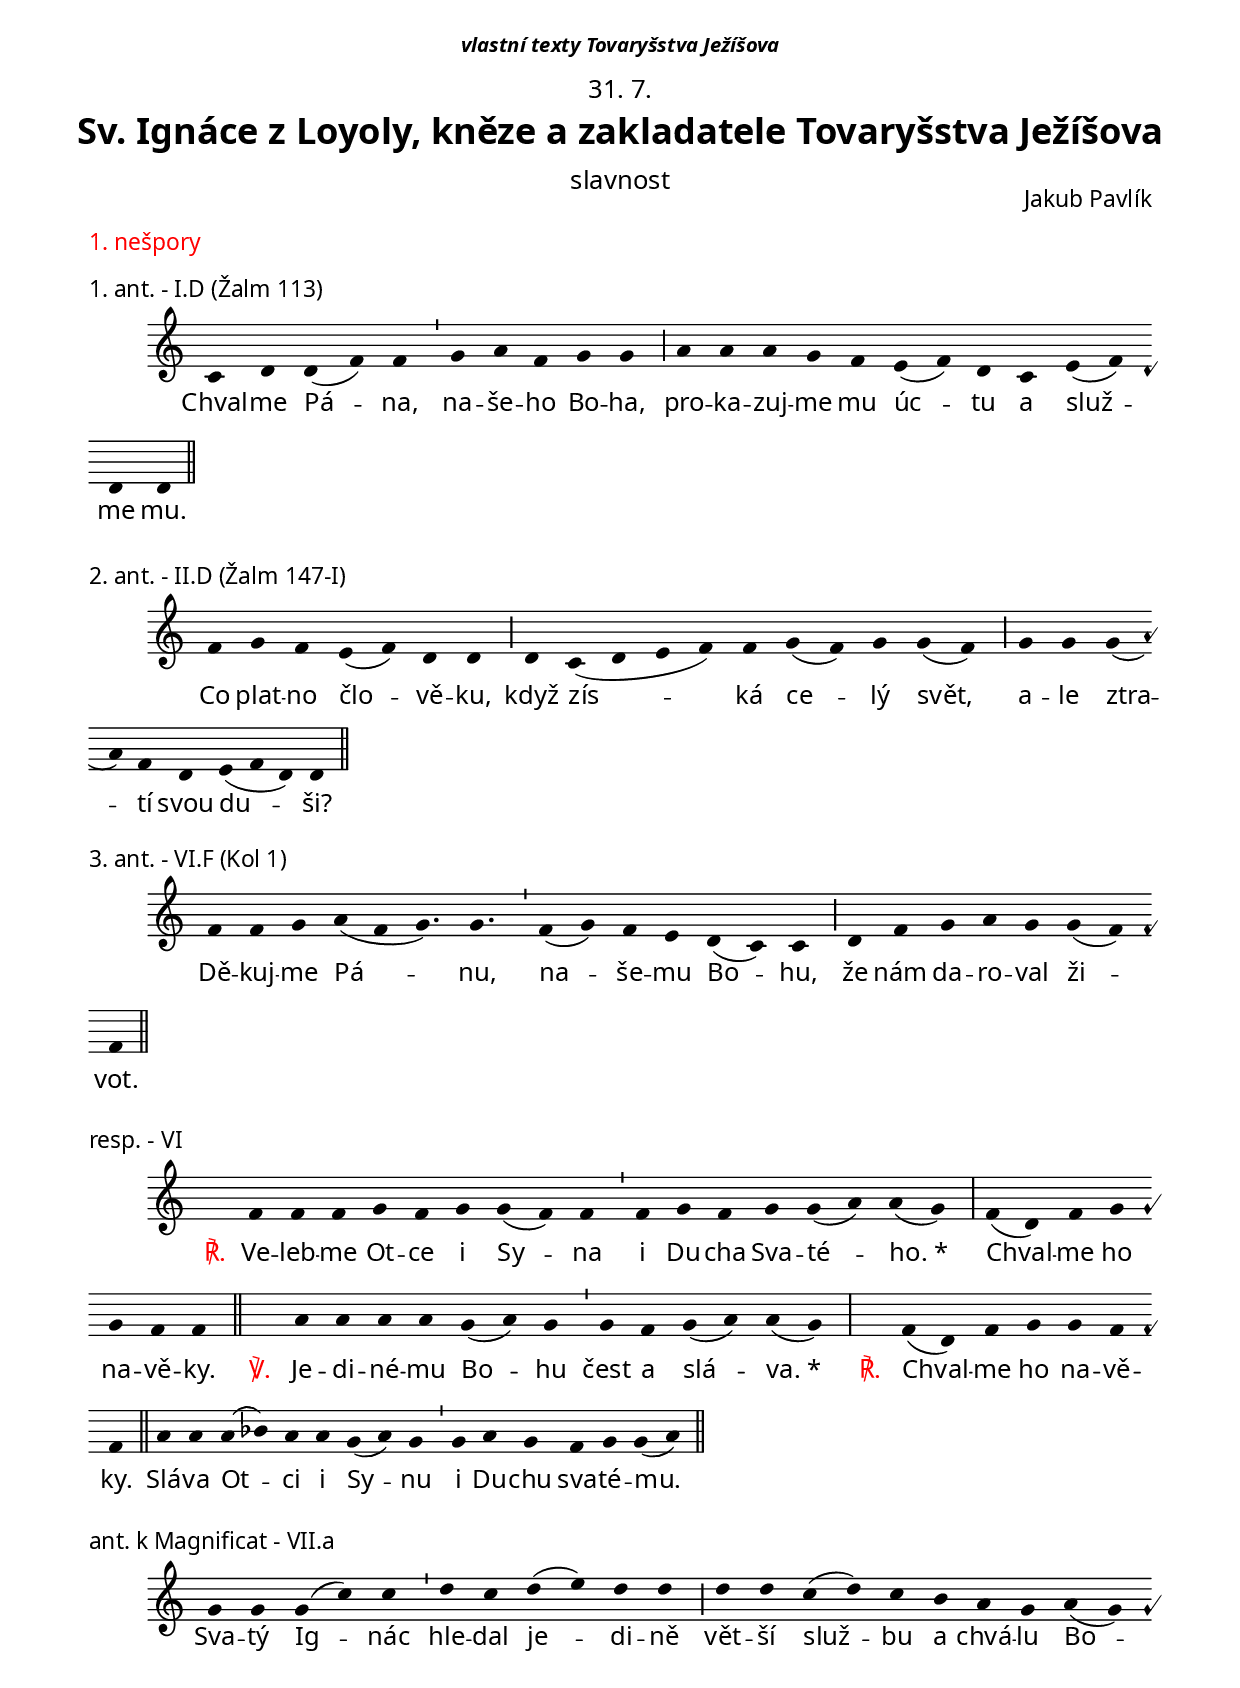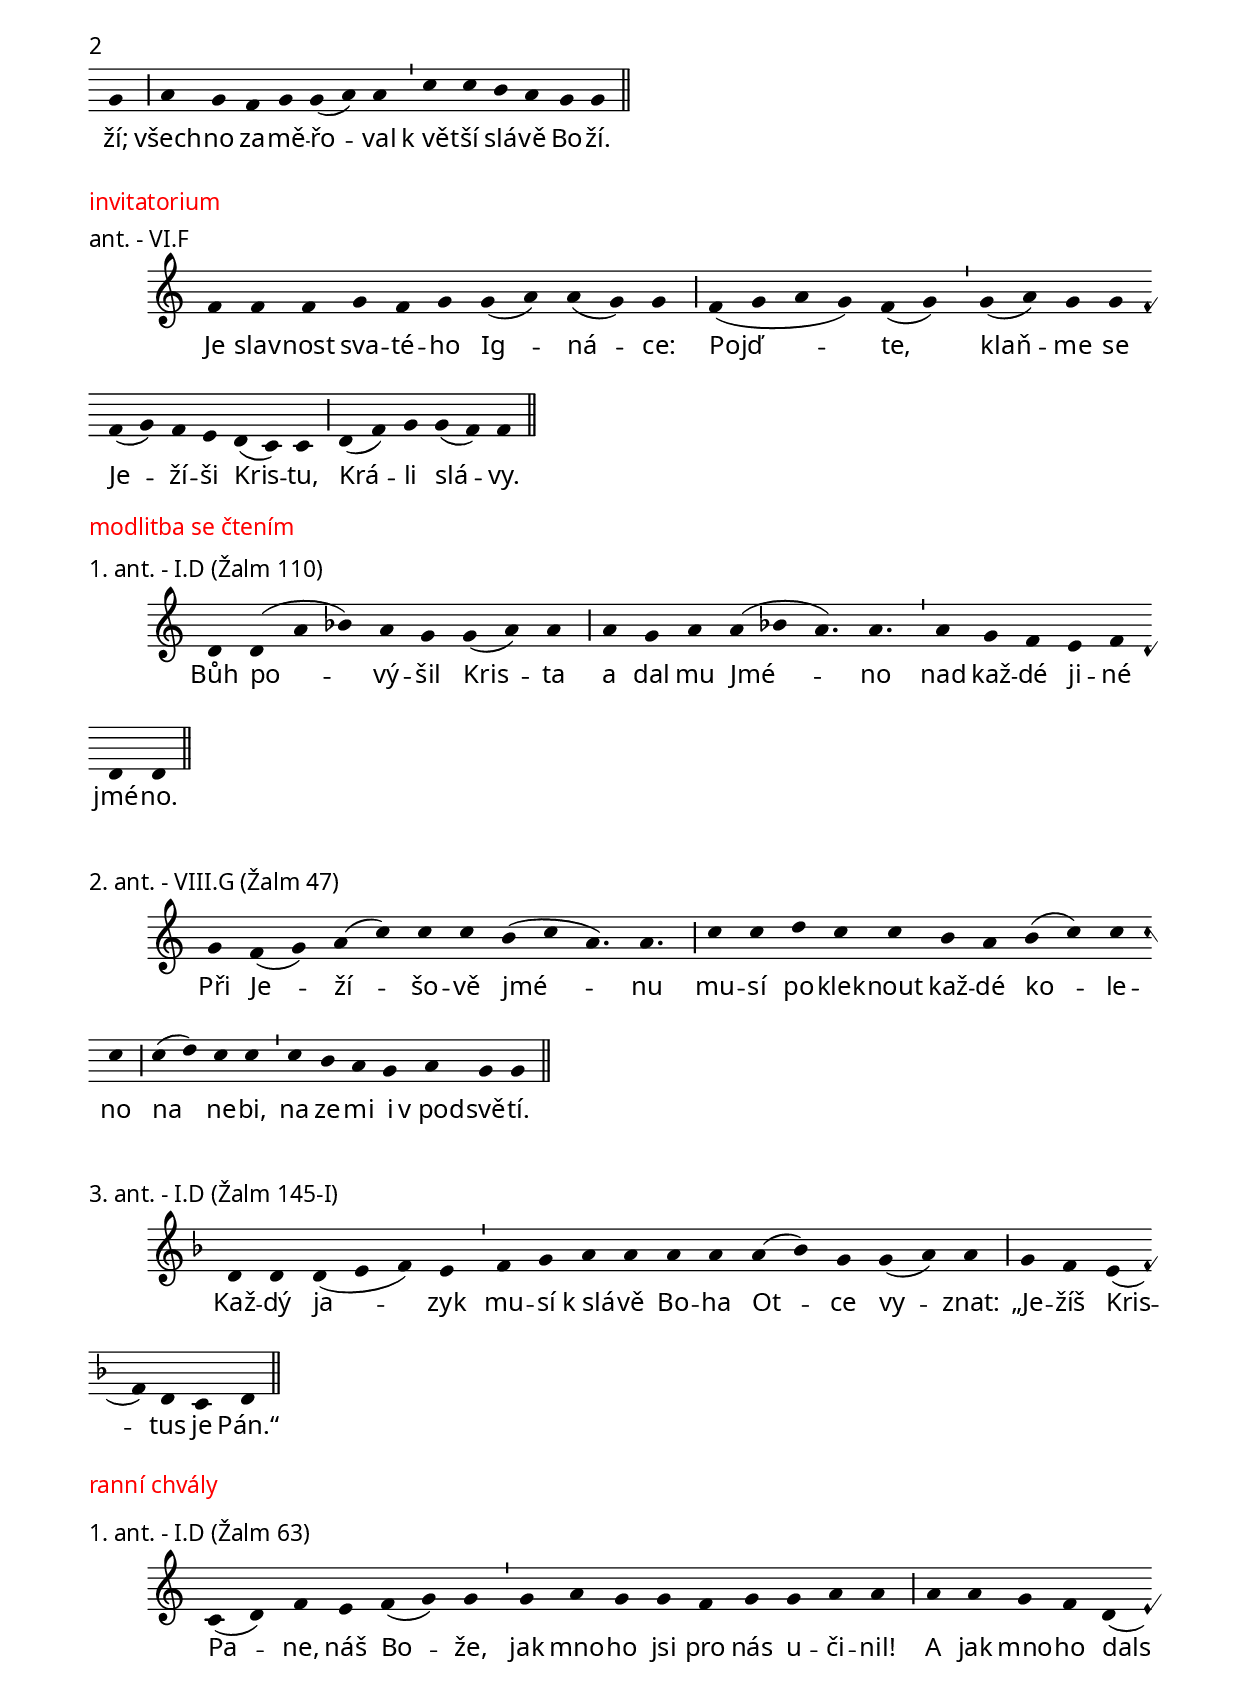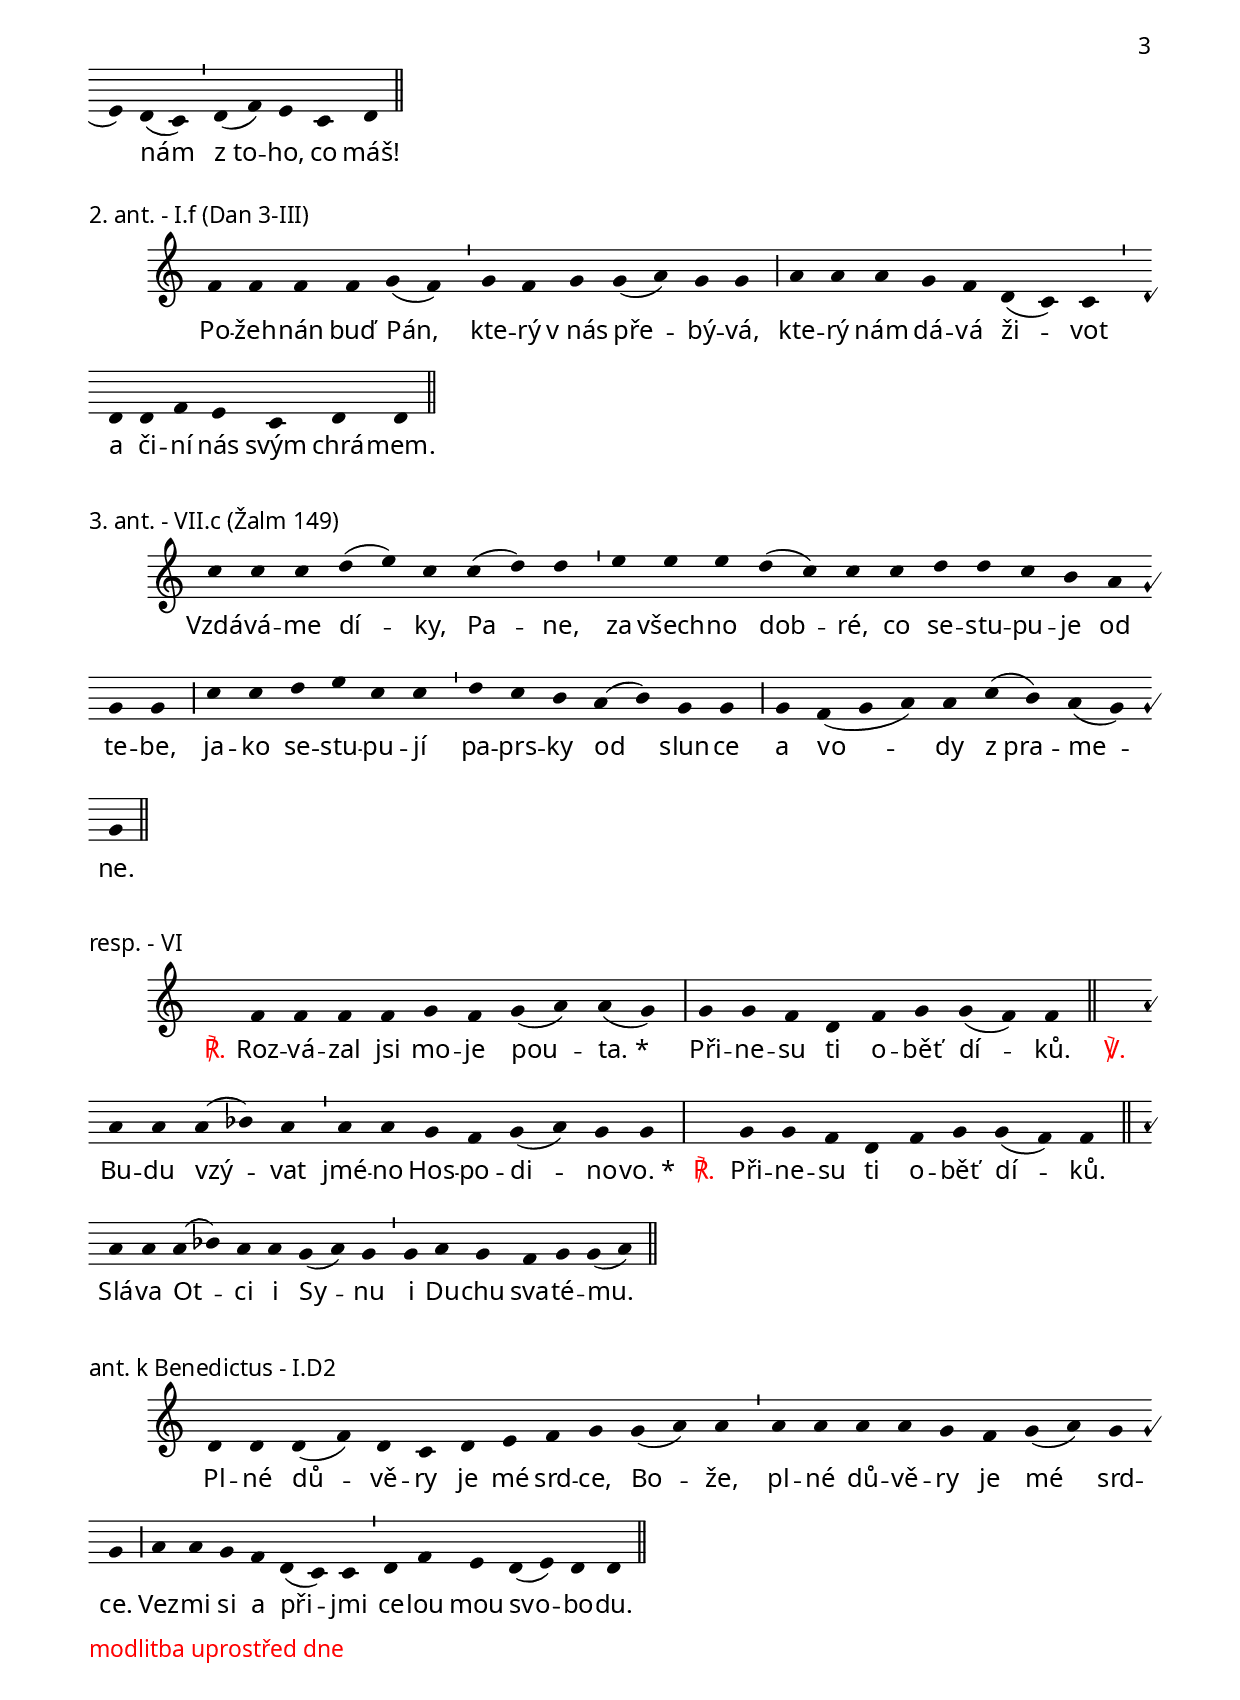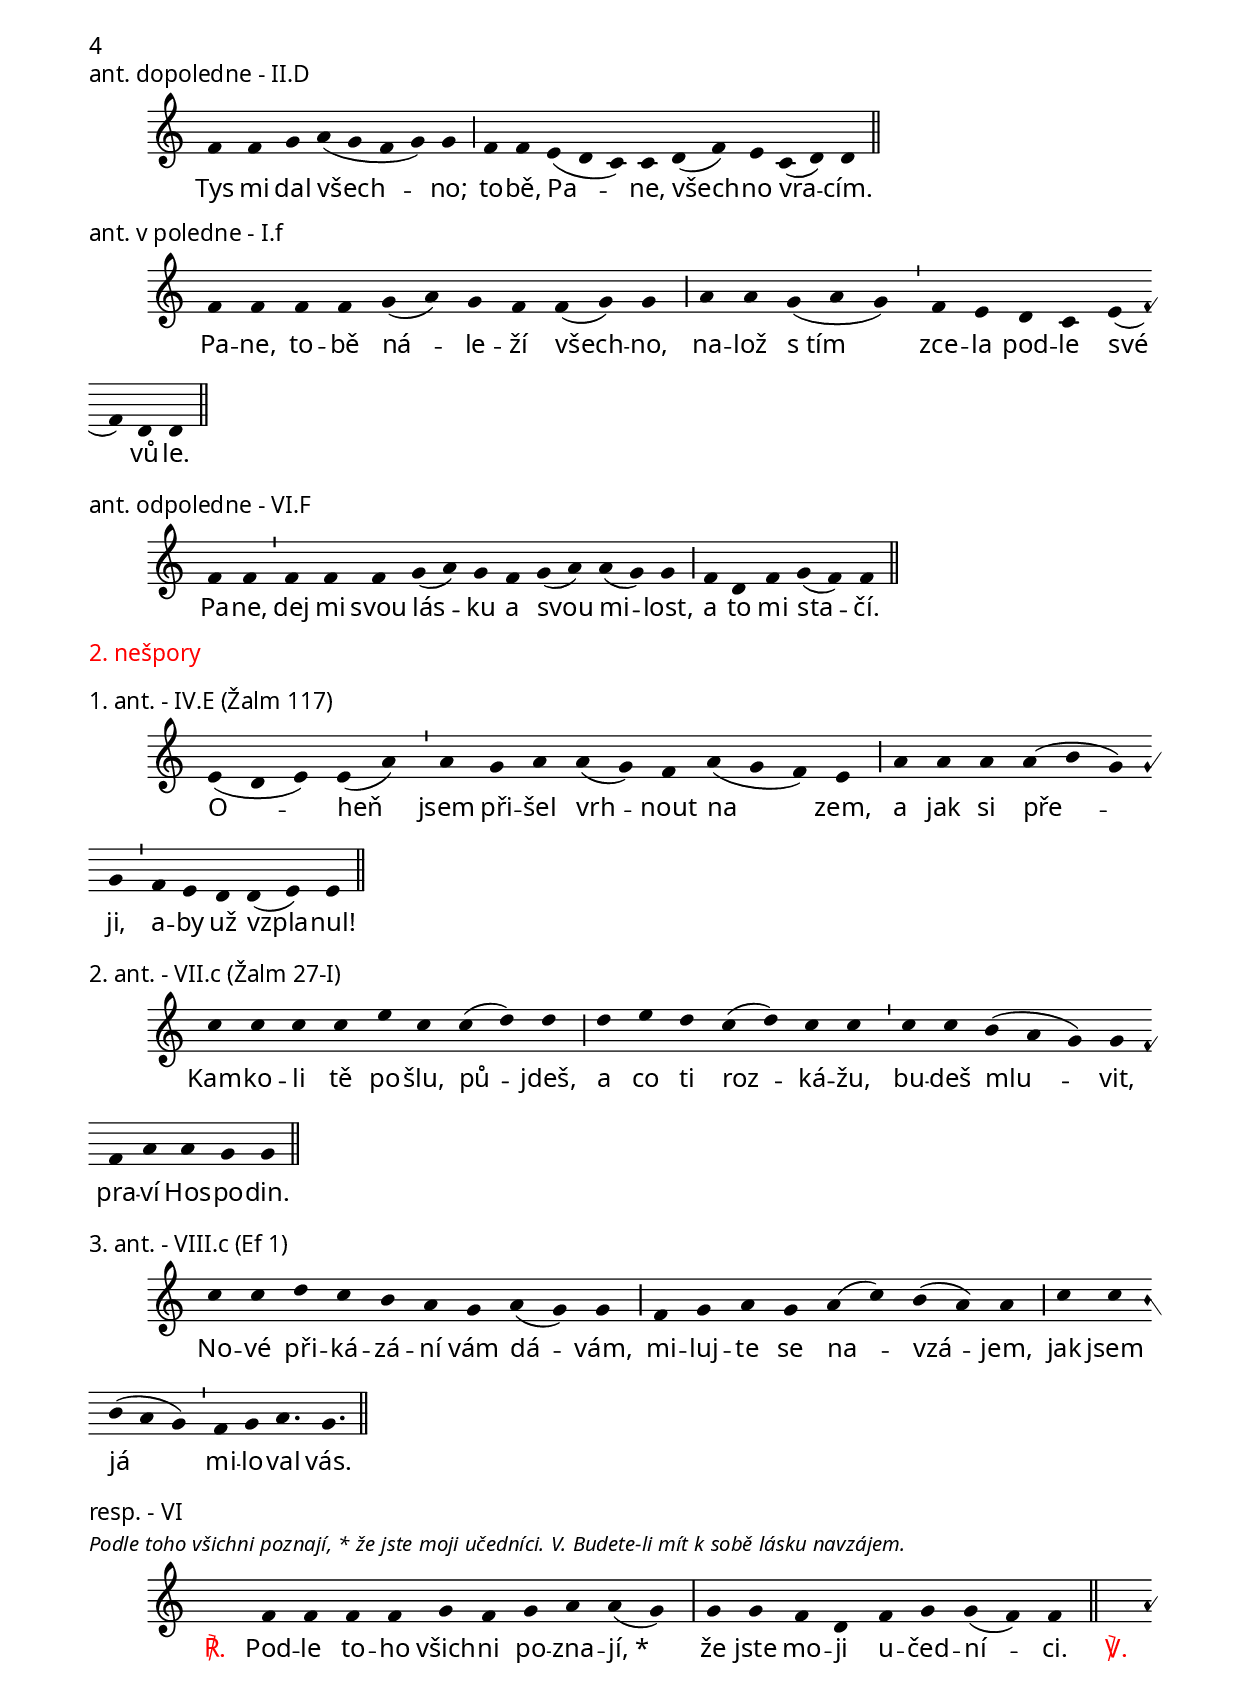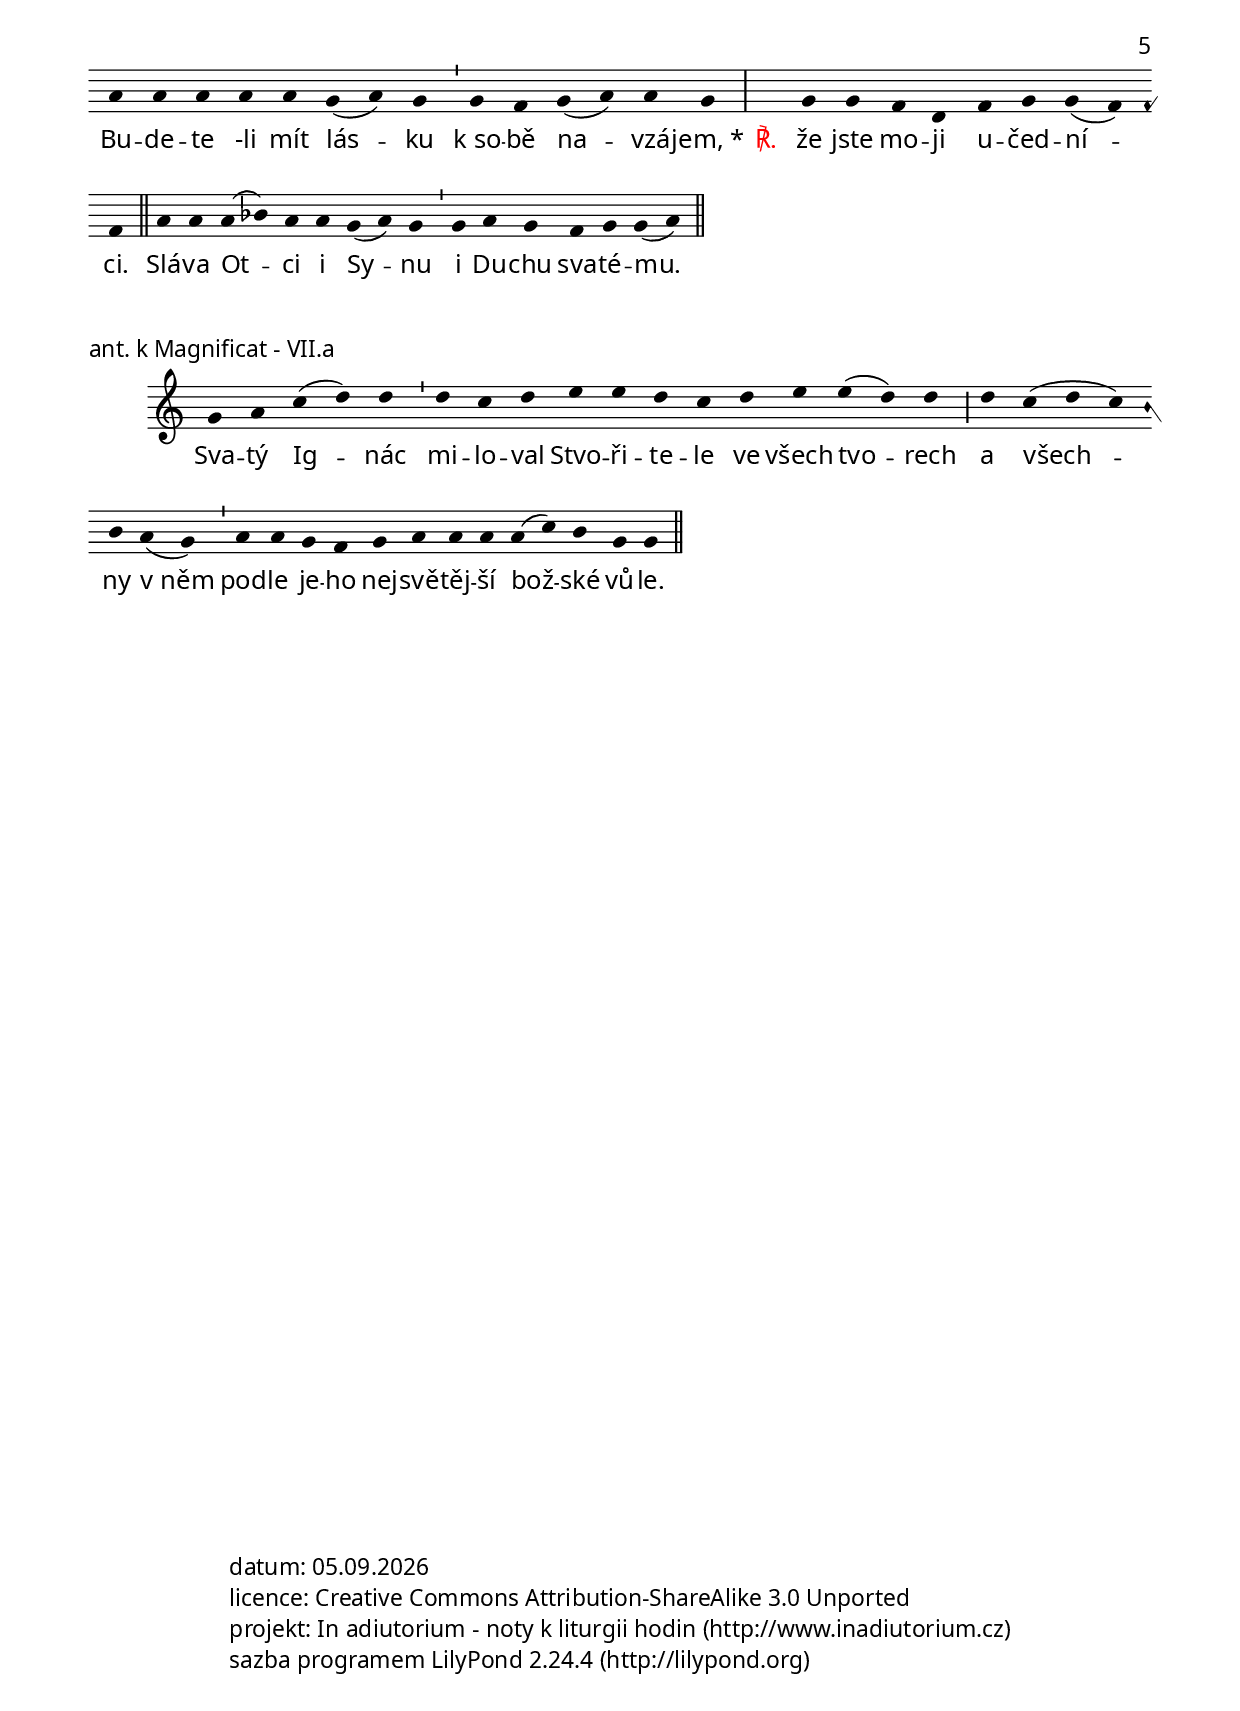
\version "2.19.80"

\include "../../spolecne.ly"
\include "../../spolecne/reholni.ly"
\include "../../dilyresponsorii.ly"

\header {
  title = \markup\titleSvatek
            "Sv. Ignáce z Loyoly, kněze a zakladatele Tovaryšstva Ježíšova"
            slavnost
            "31. 7."
            "vlastní texty Tovaryšstva Ježíšova"
  composer = "Jakub Pavlík"
}

\markup {\nadpisHodinka {"1. nešpory"}}

\score {
  \relative c' {
    \choralniRezim
    c4 d d( f) f \barMin
    g a f g g \barMaior
    a a a g f e( f) d c e( f) d d \barFinalis
  }
  \addlyrics {
    Chval -- me Pá -- na,
    na -- še -- ho Bo -- ha,
    pro -- ka -- zuj -- me mu úc -- tu a služ -- me mu.
  }
  \header {
    quid = "1. ant."
    modus = "I"
    differentia = "D"
    psalmus = "Žalm 113"
    id = "1ne-a1"
    piece = \markup\sestavTitulek
  }
}

\score {
  \relative c' {
    \choralniRezim
    f4 g f e( f) d d \barMaior
    d c( d e f) f g( f) g g( f) \barMaior
    g g g( a) f d e( f d) d \barFinalis
  }
  \addlyrics {
    Co plat -- no člo -- vě -- ku,
    když zís -- ká ce -- lý svět,
    a -- le ztra -- tí svou du -- ši?
  }
  \header {
    quid = "2. ant."
    modus = "II"
    differentia = "D"
    psalmus = "Žalm 147-I"
    fial = "sanktoral/0731ignac.ly#amag?konec=24"
    id = "1ne-a2"
    piece = \markup\sestavTitulek
  }
}

\score {
  \relative c' {
    \choralniRezim
    f4 f g a( f g4.) g \barMin
    f4( g) f e d( c) c \barMaior
    d f g a g g( f) f \barFinalis
  }
  \addlyrics {
    Dě -- kuj -- me Pá -- nu,
    na -- še -- mu Bo -- hu,
    že nám da -- ro -- val ži -- vot.
  }
  \header {
    quid = "3. ant."
    modus = "VI"
    differentia = "F"
    psalmus = "Kol 1"
    placet = "zejm. nasazení _že nám_ je neelegantní"
    id = "1ne-a3"
    piece = \markup\sestavTitulek
  }
}

\score {
  \relative c' {
    \choralniRezim

    % R
    \neviditelna f
    f4 f f g f g g( f) f \barMin f g f g g( a) a( g) \barMax
    f( d) f g g f f \barFinalis
    % V
    \neviditelna a
    a4 a a a g( a) g \barMin g f g( a) a( g) \barMax
    % R
    \neviditelna a
    f( d) f g g f f \barFinalis
    % Slava
    \respVIdoxologie \barFinalis
  }
  \addlyrics {
    \Response Ve -- leb -- me Ot -- ce i Sy -- na i Du -- cha Sva -- té -- ho._*
    Chval -- me ho na -- vě -- ky.
    \Verse Je -- di -- né -- mu Bo -- hu čest a slá -- va._*
    \Response Chval -- me ho na -- vě -- ky.
    \textRespDoxologie
  }
  \header {
    quid = "resp."
    modus = "VI"
    id = "1ne-r"
    piece = \markup {\sestavTitulekResp}
  }
}

\score {
  \relative c'' {
    \choralniRezim
    g4 g g( c) c \barMin
    d c d( e) d d \barMaior
    d d c( d) c b a g a( g) g \barMaior
    a g f g g( a) a \barMin
    c c b a g g \barFinalis
  }
  \addlyrics {
    Sva -- tý Ig -- nác
    hle -- dal je -- di -- ně
    vět -- ší služ -- bu a chvá -- lu Bo -- ží;
    všech -- no za -- mě -- řo -- val
    k_vět -- ší slá -- vě Bo -- ží.
  }
  \header {
    quid = "ant. k Magnificat"
    modus = "VII"
    differentia = "a"
    psalmus = ""
    placet = "stálo by za to vyzkoušet jiné varianty frázování"
    id = "1ne-amag"
    piece = \markup\sestavTitulekBezZalmu
  }
}

\markup {\nadpisHodinka {"invitatorium"}}

\score {
  \relative c' {
    \choralniRezim
    f4 f f g f g g( a) a( g) g \barMaior
    f( g a g) f( g) \barMin
    g( a) g g f( g) f e d( c) c \barMaior
    d( f) g g( f) f \barFinalis
  }
  \addlyrics {
    Je slav -- nost sva -- té -- ho Ig -- ná -- ce:
    Pojď -- te,
    klaň -- me se Je -- ží -- ši Kris -- tu,
    Krá -- li slá -- vy.
  }
  \header {
    quid = "ant."
    modus = "VI"
    differentia = "F"
    psalmus = ""
    id = "invit"
    piece = \markup\sestavTitulekBezZalmu
  }
}

\markup {\nadpisHodinka {"modlitba se čtením"}}

\score {
  \relative c' {
    \choralniRezim
    d4 d( a' bes) a g g( a) a \barMaior
    a g a a( bes a4.) a \barMin
    a4 g f e f d d \barFinalis
  }
  \addlyrics {
    Bůh po -- vý -- šil Kris -- ta
    a dal mu Jmé -- no
    nad kaž -- dé ji -- né jmé -- no.
  }
  \header {
    quid = "1. ant."
    modus = "I"
    differentia = "D"
    psalmus = "Žalm 110"
    id = "mc-a1"
    piece = \markup\sestavTitulek
  }
}

\score {
  \relative c'' {
    \choralniRezim
    g4 f( g) a( c) c c b( c a4.) a \barMaior
    c4 c d c c b a b( c) c c \barMaior
    c( d) c c \barMin
    c b a g a g g \barFinalis
  }
  \addlyrics {
    Při Je -- ží -- šo -- vě jmé -- nu
    mu -- sí po -- klek -- nout kaž -- dé ko -- le -- no
    na ne -- bi, na ze -- mi i v_pod -- svě -- tí.
  }
  \header {
    quid = "2. ant."
    modus = "VIII"
    differentia = "G"
    psalmus = "Žalm 47"
    fial = "antifony/tyden2_1nedele.ly#1ne-ant3?zacatek=23"
    id = "mc-a2"
    piece = \markup\sestavTitulek
  }
}

\score {
  \relative c' {
    \choralniRezim
    \key f \major
    d4 d d( e f) e \barMin
    f g a a a a a( bes) g g( a) a \barMaior
    g f e( f) d c d \barFinalis
  }
  \addlyrics {
    Kaž -- dý ja -- zyk
    mu -- sí k_slá -- vě Bo -- ha Ot -- ce vy -- znat:
    „Je -- žíš Kris -- tus je Pán.“
  }
  \header {
    quid = "3. ant."
    modus = "I"
    differentia = "D"
    psalmus = "Žalm 145-I"
    fial = "antifony/tyden1_6patek.ly#mc-ant3?jiny text"
    id = "mc-a3"
    piece = \markup\sestavTitulek
  }
}

\markup {\nadpisHodinka {"ranní chvály"}}

\score {
  \relative c' {
    \choralniRezim
    c4( d) f e f( g) g \barMin
    g a g g f g g a a \barMaior
    a a g f d( e) d( c) \barMin
    d( f) e c d \barFinalis
  }
  \addlyrics {
    Pa -- ne, náš Bo -- že,
    jak mno -- ho jsi pro nás u -- či -- nil!
    A jak mno -- ho dals nám
    z_to -- ho, co máš!
  }
  \header {
    quid = "1. ant."
    modus = "I"
    differentia = "D"
    psalmus = "Žalm 63"
    id = "rch-a1"
    piece = \markup\sestavTitulek
  }
}

\score {
  \relative c' {
    \choralniRezim
    f4 f f f g( f) \barMin
    g f g g( a) g g \barMaior
    a a a g f d( c) c \barMin
    d d f e c d d \barFinalis
  }
  \addlyrics {
    Po -- žeh -- nán buď Pán,
    kte -- rý v_nás pře -- bý -- vá,
    kte -- rý nám dá -- vá ži -- vot
    a či -- ní nás svým chrá -- mem.
  }
  \header {
    quid = "2. ant."
    modus = "I"
    differentia = "f"
    psalmus = "Dan 3-III"
    id = "rch-a2"
    piece = \markup\sestavTitulek
  }
}

\score {
  \relative c'' {
    \choralniRezim
    c4 c c d( e) c c( d) d \barMin
    e e e d( c) c c d d c b a g g \barMaior
    c c d e c c \barMin
    d c b a( b) g g \barMaior
    g f( g a) a c( b) a( g) g \barFinalis
  }
  \addlyrics {
    Vzdá -- vá -- me dí -- ky, Pa -- ne,
    za všech -- no dob -- ré, co se -- stu -- pu -- je od te -- be,
    ja -- ko se -- stu -- pu -- jí
    pa -- prs -- ky od slun -- ce
    a vo -- dy z_pra -- me -- ne.
  }
  \header {
    quid = "3. ant."
    modus = "VII"
    differentia = "c"
    psalmus = "Žalm 149"
    id = "rch-a3"
    piece = \markup\sestavTitulek
  }
}

\score {
  \relative c' {
    \choralniRezim

    % R
    \neviditelna f
    f4 f f f g f g( a) a( g) \barMax
    g g f d f g g( f) f \barFinalis
    % V
    \neviditelna a
    a4 a a( bes) a \barMin a a g f g( a) g g \barMax
    % R
    \neviditelna a
    g g f d f g g( f) f \barFinalis
    % Slava
    \respVIdoxologie \barFinalis
  }
  \addlyrics {
    \Response Roz -- vá -- zal jsi mo -- je pou -- ta._* Při -- ne -- su ti o -- běť dí -- ků.
    \Verse Bu -- du vzý -- vat jmé -- no Hos -- po -- di -- no -- vo._*
    \Response Při -- ne -- su ti o -- běť dí -- ků.
    \textRespDoxologie
  }
  \header {
    quid = "resp."
    modus = "VI"
    id = "rch-r"
    piece = \markup {\sestavTitulekResp}
  }
}

\score {
  \relative c' {
    \choralniRezim
    d4 d d( f) d c d e f g g( a) a \barMin
    a a a a g f g( a) g g \barMaior
    a a g f d( c) c \barMin
    d f e d( e) d d \barFinalis
  }
  \addlyrics {
    Pl -- né dů -- vě -- ry je mé srd -- ce, Bo -- že,
    pl -- né dů -- vě -- ry je mé srd -- ce.
    Vez -- mi si a při -- jmi
    ce -- lou mou svo -- bo -- du.
  }
  \header {
    quid = "ant. k Benedictus"
    modus = "I"
    differentia = "D2"
    psalmus = ""
    fial = "antifony/tyden4_4streda.ly#rch-ant1?zacatek"
    id = "rch-aben"
    piece = \markup\sestavTitulekBezZalmu
  }
}

\markup {\nadpisHodinka {"modlitba uprostřed dne"}}

\score {
  \relative c' {
    \choralniRezim
    f4 f g a( g f g) g \barMaior
    f f e( d c) c d( f) e c( d) d \barFinalis
  }
  \addlyrics {
    Tys mi dal všech -- no;
    to -- bě, Pa -- ne, všech -- no vra -- cím.
  }
  \header {
    quid = "ant. dopoledne"
    modus = "II"
    differentia = "D"
    psalmus = ""
    id = "tercie"
    piece = \markup\sestavTitulekBezZalmu
  }
}

\score {
  \relative c' {
    \choralniRezim
    f4 f f f g( a) g f f( g) g \barMaior
    a a g( a g) \barMin
    f e d c e( f) d d \barFinalis
  }
  \addlyrics {
    Pa -- ne, to -- bě ná -- le -- ží všech -- no,
    na -- lož s_tím
    zce -- la pod -- le své vů -- le.
  }
  \header {
    quid = "ant. v poledne"
    modus = "I"
    differentia = "f"
    psalmus = ""
    id = "sexta"
    piece = \markup\sestavTitulekBezZalmu
  }
}

\score {
  \relative c' {
    \choralniRezim
    f4 f \barMin
    f f f g( a) g f g( a) a( g) g \barMaior
    f d f g( f) f \barFinalis
  }
  \addlyrics {
    Pa -- ne,
    dej mi svou lás -- ku a svou mi -- lost,
    a to mi sta -- čí.
  }
  \header {
    quid = "ant. odpoledne"
    modus = "VI"
    differentia = "F"
    psalmus = ""
    id = "nona"
    piece = \markup\sestavTitulekBezZalmu
  }
}

\markup {\nadpisHodinka {"2. nešpory"}}

\score {
  \relative c' {
    \choralniRezim
    e4( d e) e( a) \barMin a g a a( g) f a( g f) e \barMaior
    a4 a a a( b g) g \barMin f e d d( e) e \barFinalis
  }
  \addlyrics {
    O -- heň jsem při -- šel vrh -- nout na zem,
    a jak si pře -- ji, a -- by už vzpla -- nul!
  }
  \header {
    quid = "1. ant."
    modus = "IV"
    differentia = "E"
    psalmus = "Žalm 117"
    fial = "mezidobi_nejsvsrdce.ly#1ne-amag"
    id = "2ne-a1"
    piece = \markup\sestavTitulek
  }
}

\score {
  \relative c'' {
    \choralniRezim
    c4 c c c e c c( d) d \barMaior
    d e d c( d) c c \barMin
    c c b( a g) g f a a g g \barFinalis
  }
  \addlyrics {
    Kam -- ko -- li tě po -- šlu, pů -- jdeš,
    a co ti roz -- ká -- žu,
    bu -- deš mlu -- vit, pra -- ví Hos -- po -- din.
  }
  \header {
    quid = "2. ant."
    modus = "VII"
    differentia = "c"
    psalmus = "Žalm 27-I"
    id = "2ne-a2"
    piece = \markup\sestavTitulek
  }
}

\score {
  \relative c'' {
    \choralniRezim
    c4 c d c b a g a( g) g \barMaior
    f g a g a( c) b( a) a \barMaior
    c c b( a g) \barMin
    f g a4. g \barFinalis
  }
  \addlyrics {
    No -- vé při -- ká -- zá -- ní vám dá -- vám,
    mi -- luj -- te se na -- vzá -- jem,
    jak jsem já
    mi -- lo -- val vás.
  }
  \header {
    quid = "3. ant."
    modus = "VIII"
    differentia = "c"
    psalmus = "Ef 1"
    fial = "antifony/velikonoce_nedeleC.ly#vben?zacatek=14"
    id = "2ne-a3"
    piece = \markup\sestavTitulek
  }
}

\score {
  \relative c' {
    \choralniRezim

    % R
    \neviditelna f
    f4 f f f g f g a a( g) \barMax
    g g f d f g g( f) f \barFinalis
    % V
    \neviditelna a
    a4 a a a a g( a) g \barMin g f g( a) a g \barMax
    % R
    \neviditelna a
    g g f d f g g( f) f \barFinalis
    % Slava
    \respVIdoxologie \barFinalis
  }
  \addlyrics {
    \Response Pod -- le to -- ho všich -- ni po -- zna -- jí,_* že jste mo -- ji u -- čed -- ní -- ci.
    \Verse Bu -- de -- te -li mít lás -- ku k_so -- bě na -- vzá -- jem,_*
    \Response že jste mo -- ji u -- čed -- ní -- ci.
    \textRespDoxologie
  }
  \header {
    % slovosled verše je opravdu divný
    textus_approbatus = "Podle toho všichni poznají, * že jste moji učedníci.
    V. Budete-li mít k sobě lásku navzájem."
    quid = "resp."
    modus = "VI"
    id = "2ne-r"
    piece = \markup {\sestavTitulekResp}
  }
}

\score {
  \relative c'' {
    \choralniRezim
    g4 a c( d) d \barMin
    d c d e e d c d e e( d) d \barMaior
    d c( d c) b a( g) \barMin
    a a g f g a a a a( c) b g g \barFinalis
  }
  \addlyrics {
    Sva -- tý Ig -- nác
    mi -- lo -- val Stvo -- ři -- te -- le ve všech tvo -- rech
    a všech -- ny v_něm
    pod -- le je -- ho nej -- svě -- těj -- ší bož -- ské vů -- le.
  }
  \header {
    quid = "ant. k Magnificat"
    modus = "VII"
    differentia = "a"
    psalmus = ""
    id = "2ne-amag"
    piece = \markup\sestavTitulekBezZalmu
  }
}
